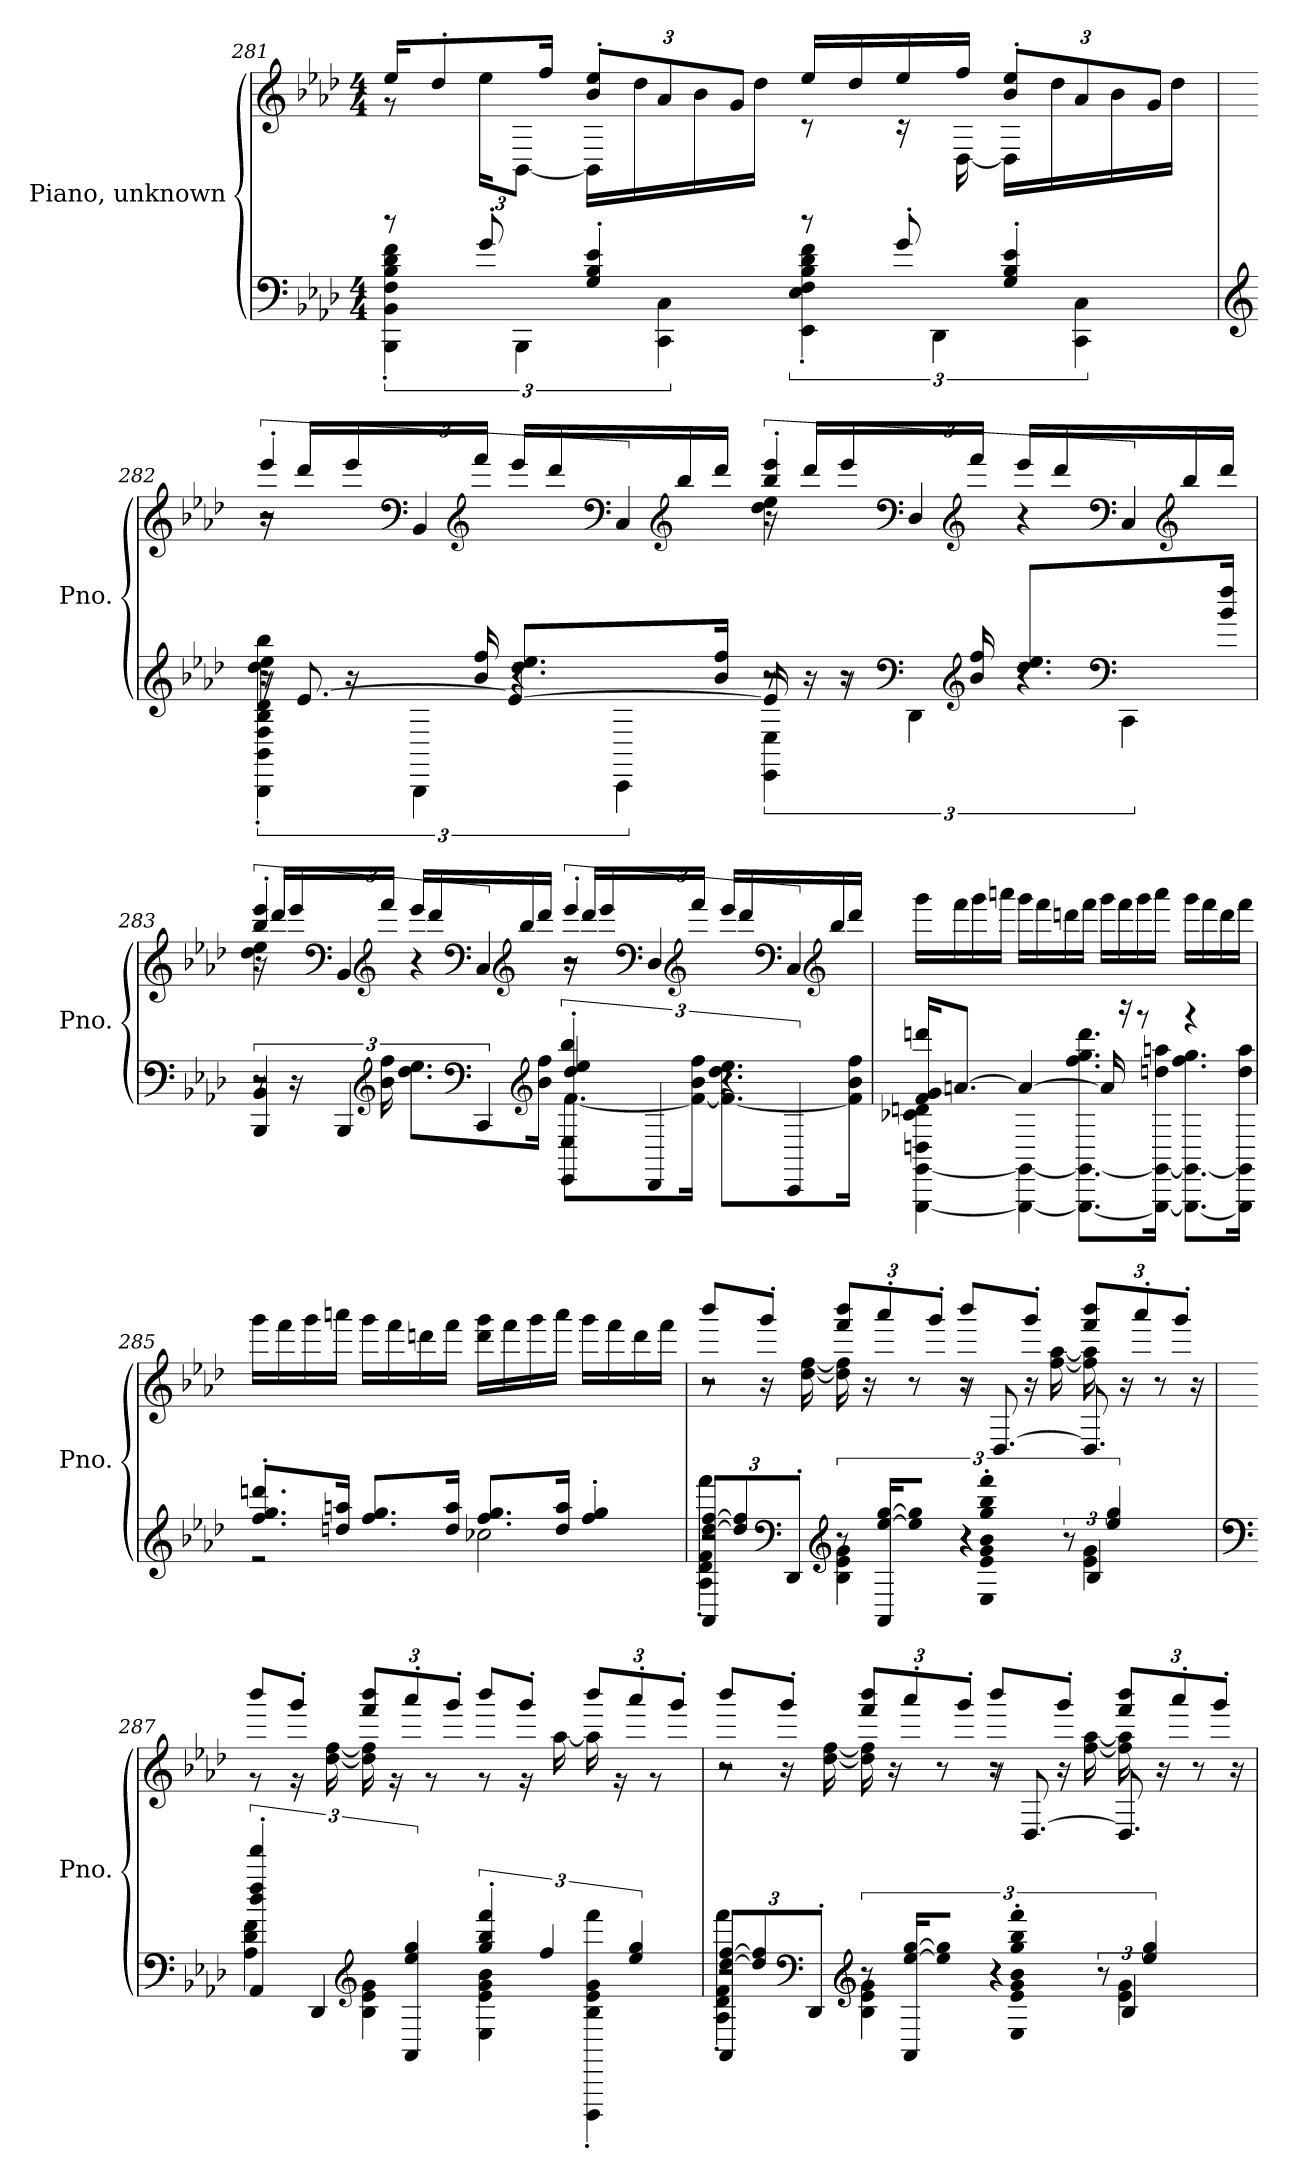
**kern	**kern
*part1	*part1
*staff2	*staff1
*I"Piano, unknown	*
*I'Pno.	*
!!LO:LB:g=z
*clefF4	*clefG2
*k[b-e-a-d-]	*k[b-e-a-d-]
*M4/4	*M4/4
=281	=281
*^	*^
8r	6BBB-\' 6BB-\' 6F\' 6B-\' 6d-\' 6f\'	16ee-/KL	8r
.	.	8dd-'/	.
*	*	*	*Xbrackettup
8g'/	.	.	24ee-\KL
.	6BBB-\	.	[12BB-\J
.	.	16ff/Jk	.
4G/' 4B-/' 4e-/'	.	12b-/' 12ee-/'L	16BB-\LL]
.	.	.	16dd-\
.	6CC\ 6C\	12a-/	.
.	.	.	16b-\
.	.	12g/J	.
.	.	.	16dd-\JJ
8r	6EE-\' 6E-\' 6F\' 6B-\' 6d-\' 6f\'	16ee-/LL	8r
.	.	16dd-/	.
8g'/	.	16ee-/	16r
.	6DD-\	.	.
.	.	16ff/JJ	[16D-\
4G/' 4B-/' 4e-/'	.	12b-/' 12ee-/'L	16D-\LL]
.	.	.	16dd-\
.	6CC\ 6C\	12a-/	.
.	.	.	16b-\
.	.	12g/J	.
.	.	.	16dd-\JJ
*v	*v	*	*
*	*v	*v
!!LO:LB:g=z
=282	=282
*clefG2	*
*^	*^
*	*^	*	*^
*	*	*^	*	*	*
*	*	*	*	*	*	*brackettup
8r	4dd-\ 4ee-\	16r	6BBB-\' 6BB-\' 6F\' 6B-\' 6d-\' 6bb-\'	16r	2r	6eee-'/
.	.	[8.e-/	.	16ddd-/LL	.	.
16r	.	.	.	16eee-/	.	.
*	*	*	*	*clefF4	*	*
.	.	.	6BBB-\	.	.	6BB-/
*	*	*	*	*clefG2	*	*
16b-/ 16ff/	.	.	.	16fff/JJ	.	.
8.dd-/ 8.ee-/L	4r	4e-/_	.	16eee-/LL	.	.
.	.	.	.	16ddd-/	.	.
*	*	*	*	*clefF4	*	*
.	.	.	6CC\	.	.	6C/
*	*	*	*	*clefG2	*	*
.	.	.	.	16bb-/	.	.
16b-/ 16ff/Jk	.	.	.	16ddd-/JJ	.	.
8r	2r	16e-/]	6EE-\ 6E-\	16r	4dd-\ 4ee-\	6bb-/' 6eee-/'
.	.	16r	.	16ddd-/LL	.	.
16r	.	8r	.	16eee-/	.	.
*clefF4	*	*	*	*clefF4	*	*
.	.	.	6DD-\	.	.	6D-/
*clefG2	*	*	*	*clefG2	*	*
16b-/ 16ff/	.	.	.	16fff/JJ	.	.
8.dd-/ 8.ee-/L	.	4r	.	16eee-/LL	4r	.
.	.	.	.	16ddd-/	.	.
*clefF4	*	*	*	*clefF4	*	*
.	.	.	6CC\	.	.	6C/
*	*	*	*	*clefG2	*	*
.	.	.	.	16bb-/	.	.
16b-/ 16ff/Jk	.	.	.	16ddd-/JJ	.	.
*	*	*v	*v	*	*	*
!!LO:PB:g=z	!!	!!
=283	=283	=283	=283	=283	=283
2r	8r	6BBB-/ 6BB-/	16r	4dd-\ 4ee-\	6bb-/' 6eee-/'
.	.	.	16ddd-/LL	.	.
.	16r	.	16eee-/	.	.
*	*	*	*clefF4	*	*
.	.	6BBB-/	.	.	6BB-/
*clefG2	*	*	*clefG2	*	*
.	16b-\ 16ff\	.	16fff/JJ	.	.
.	8.dd-\ 8.ee-\L	.	16eee-/LL	4r	.
.	.	.	16ddd-/	.	.
*clefF4	*	*	*clefF4	*	*
.	.	6CC/	.	.	6C/
*	*	*	*clefG2	*	*
.	.	.	16bb-/	.	.
*clefG2	*	*	*	*	*
.	16b-\ 16ff\Jk	.	16ddd-/JJ	.	.
4dd-/ 4ee-/	[8.f\L	6EE-/' 6E-/' 6bb-/'	16r	2r	6eee-'/
.	.	.	16ddd-/LL	.	.
.	.	.	16eee-/	.	.
*	*	*	*clefF4	*	*
.	.	6DD-/	.	.	6D-/
*	*	*	*clefG2	*	*
.	16f\_ 16b-\ 16ff\Jk	.	16fff/JJ	.	.
4r	8.f\_ 8.dd-\ 8.ee-\L	.	16eee-/LL	.	.
.	.	.	16ddd-/	.	.
*	*	*	*clefF4	*	*
.	.	6CC/	.	.	6C/
*	*	*	*clefG2	*	*
.	.	.	16bb-/	.	.
.	16f\] 16b-\ 16ff\Jk	.	16ddd-/JJ	.	.
*	*v	*v	*	*	*
*	*	*v	*v	*v
!!LO:LB:g=z
=284	=284	=284
16f/ 16g/ 16dddn/KL	[4GGG\ [4GG\ 4Dn\ 4c-X\ 4dn\	16ggg\LL
[8.an/J	.	16fff\
.	.	16ggg\
.	.	16aaan\JJ
4a/_	4GGG\_ 4GG\_	16ggg\LL
.	.	16fff\
.	.	16dddn\
.	.	16fff\JJ
16a/]	8.GGG\_ 8.GG\_ 8.ff\ 8.gg\ 8.ddd\L	16ggg\LL
16r	.	16fff\
8r	.	16ggg\
.	16GGG\_ 16GG\_ 16ddn\ 16aan\Jk	16aaa\JJ
4r	8.GGG\_ 8.GG\_ 8.ff\ 8.gg\L	16ggg\LL
.	.	16fff\
.	.	16ddd\
.	16GGG\] 16GG\] 16dd\ 16aa\Jk	16fff\JJ
!!LO:LB:g=z
=285	=285	=285
8.ff/' 8.gg/' 8.dddn/'L	2r	16ggg\LL
.	.	16fff\
.	.	16ggg\
16ddn/ 16aan/Jk	.	16aaan\JJ
8.ff/ 8.gg/L	.	16ggg\LL
.	.	16fff\
.	.	16dddn\
16dd/ 16aa/Jk	.	16fff\JJ
8.ff/ 8.gg/L	2cc-X\	16ddd\ 16ggg\LL
.	.	16fff\
.	.	16ggg\
16dd/ 16aa/Jk	.	16aaa\JJ
4ff/' 4gg/'	.	16ggg\LL
.	.	16fff\
.	.	16ddd\
.	.	16fff\JJ
*v	*v	*
!!LO:LB:g=z
=286	=286
*Xbrackettup	*
*^	*^
*	*^	*	*^
12AA-/ [12dd-/ [12ff/L	4A-\' 4d-\' 4f\' 4fff\'	2r	8bbb-/L	8r	2r
12dd-/] 12ff/]	.	.	.	.	.
.	.	.	8ggg'/J	16r	.
*clefF4	*	*	*	*	*
12DD-'/J	.	.	.	.	.
.	.	.	.	[16dd-\ [16ff\	.
*clefG2	*	*	*	*	*
*brackettup	*	*	*Xbrackettup	*	*
12r	4B-\ 4e-\ 4g\	.	12fff/ 12bbb-/L	16dd-\] 16ff\]	.
.	.	.	.	16r	.
24AA-/ [24ee-/ [24gg/KL	.	.	12aaa-'/	.	.
8ee-/] 8gg/]J	.	.	.	8r	.
.	.	.	12ggg'/J	.	.
4E-/' 4e-/' 4g/' 4b-/' 4gg/' 4bb-/' 4fff/'	4r	4r	8bbb-/L	8r	16r
.	.	.	.	.	[8.D-/
.	.	.	8ggg'/J	16r	.
.	.	.	.	[16ff\ [16aa-\	.
12r	4e-\ 4g\	4B-/	12fff/ 12bbb-/L	16ff\] 16aa-\]	8.D-/]
.	.	.	.	16r	.
6ee-/ 6gg/	.	.	12aaa-'/	.	.
.	.	.	.	8r	.
.	.	.	12ggg'/J	.	.
.	.	.	.	.	16r
*v	*v	*v	*	*	*
*	*v	*v	*v
!!LO:LB:g=z
=287	=287
*clefF4	*
*^	*^
6AA-/' 6dd-/' 6ff/' 6fff/'	4A-\ 4d-\ 4f\	8bbb-/L	8r
.	.	8ggg'/J	16r
6DD-/	.	.	.
.	.	.	[16dd-\ [16ff\
*clefG2	*	*	*
.	4B-\ 4e-\ 4g\	12fff/ 12bbb-/L	16dd-\] 16ff\]
.	.	.	16r
6AA-/ 6ee-/ 6gg/	.	12aaa-'/	.
.	.	.	8r
.	.	12ggg'/J	.
6gg/' 6bb-/' 6fff/'	4E-\ 4e-\ 4g\ 4b-\	8bbb-/L	8r
.	.	8ggg'/J	16r
6ff/	.	.	.
.	.	.	[16aa-\
.	4DDD-\' 4B-\' 4e-\' 4g\' 4fff\'	12bbb-/L	16aa-\]
.	.	.	16r
6ee-/ 6gg/	.	12aaa-'/	.
.	.	.	8r
.	.	12ggg'/J	.
*v	*v	*	*
*	*v	*v
=288	=288
*Xbrackettup	*
*^	*^
*	*^	*	*^
12AA-/ [12dd-/ [12ff/L	4A-\' 4d-\' 4f\' 4fff\'	2r	8bbb-/L	8r	2r
12dd-/] 12ff/]	.	.	.	.	.
.	.	.	8ggg'/J	16r	.
*clefF4	*	*	*	*	*
12DD-'/J	.	.	.	.	.
.	.	.	.	[16dd-\ [16ff\	.
*clefG2	*	*	*	*	*
*brackettup	*	*	*	*	*
12r	4B-\ 4e-\ 4g\	.	12fff/ 12bbb-/L	16dd-\] 16ff\]	.
.	.	.	.	16r	.
24AA-/ [24ee-/ [24gg/KL	.	.	12aaa-'/	.	.
8ee-/] 8gg/]J	.	.	.	8r	.
.	.	.	12ggg'/J	.	.
4E-/' 4e-/' 4g/' 4b-/' 4gg/' 4bb-/' 4fff/'	4r	4r	8bbb-/L	8r	16r
.	.	.	.	.	[8.D-/
.	.	.	8ggg'/J	16r	.
.	.	.	.	[16ff\ [16aa-\	.
12r	4e-\ 4g\	4B-/	12fff/ 12bbb-/L	16ff\] 16aa-\]	8.D-/]
.	.	.	.	16r	.
6ee-/ 6gg/	.	.	12aaa-'/	.	.
.	.	.	.	8r	.
.	.	.	12ggg'/J	.	.
.	.	.	.	.	16r
*v	*v	*v	*	*	*
*	*v	*v	*v
=	=
*-	*-
